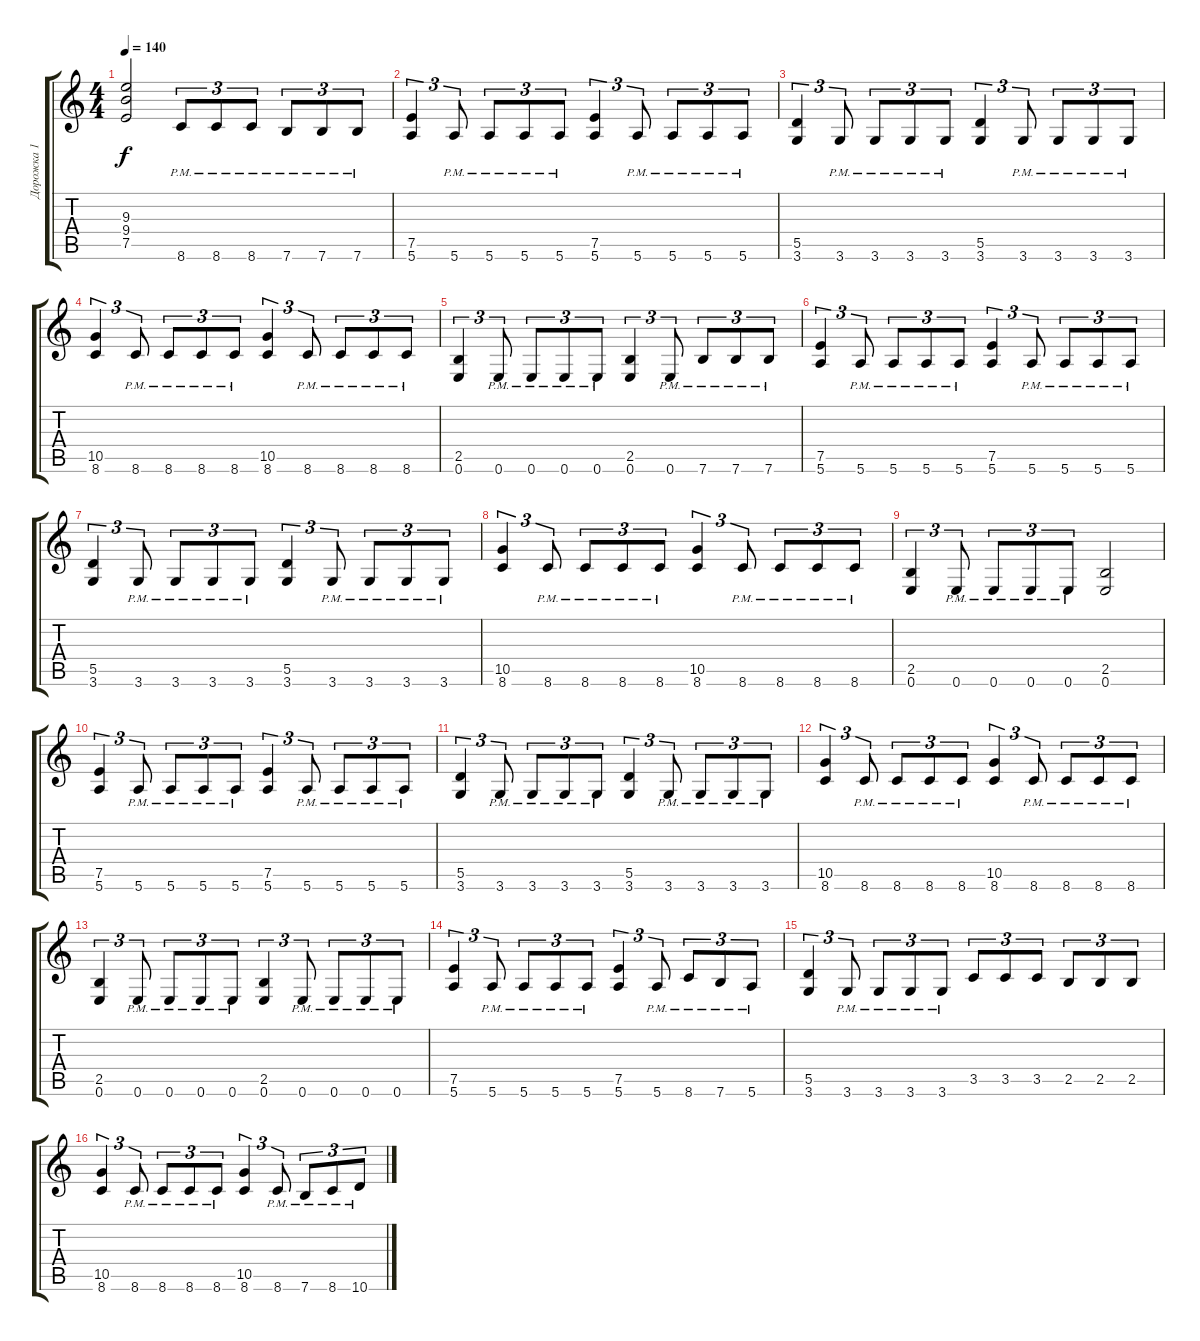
\track ("Дорожка 1" "Дорожка 1") {instrument acousticguitarsteel}
\staff {score tabs}
\tuning (E4 B3 G3 D3 A2 E2) {hide}
\ts (4 4)
\tempo 140
\clef g2
\ks c
(9.3 9.4 7.5).2{dy f} 8.6{pm}.8{tu (3 2)} 8.6{pm}.8{tu (3 2)} 8.6{pm}.8{tu (3 2)} 7.6{pm}.8{tu (3 2)} 7.6{pm}.8{tu (3 2)} 7.6{pm}.8{tu (3 2)} |
(7.5 5.6).4{tu (3 2)} 5.6{pm}.8{tu (3 2)} 5.6{pm}.8{tu (3 2)} 5.6{pm}.8{tu (3 2)} 5.6{pm}.8{tu (3 2)} (7.5 5.6).4{tu (3 2)} 5.6{pm}.8{tu (3 2)} 5.6{pm}.8{tu (3 2)} 5.6{pm}.8{tu (3 2)} 5.6{pm}.8{tu (3 2)} |
(5.5 3.6).4{tu (3 2)} 3.6{pm}.8{tu (3 2)} 3.6{pm}.8{tu (3 2)} 3.6{pm}.8{tu (3 2)} 3.6{pm}.8{tu (3 2)} (5.5 3.6).4{tu (3 2)} 3.6{pm}.8{tu (3 2)} 3.6{pm}.8{tu (3 2)} 3.6{pm}.8{tu (3 2)} 3.6{pm}.8{tu (3 2)} |
(10.5 8.6).4{tu (3 2)} 8.6{pm}.8{tu (3 2)} 8.6{pm}.8{tu (3 2)} 8.6{pm}.8{tu (3 2)} 8.6{pm}.8{tu (3 2)} (10.5 8.6).4{tu (3 2)} 8.6{pm}.8{tu (3 2)} 8.6{pm}.8{tu (3 2)} 8.6{pm}.8{tu (3 2)} 8.6{pm}.8{tu (3 2)} |
(2.5 0.6).4{tu (3 2)} 0.6{pm}.8{tu (3 2)} 0.6{pm}.8{tu (3 2)} 0.6{pm}.8{tu (3 2)} 0.6{pm}.8{tu (3 2)} (2.5 0.6).4{tu (3 2)} 0.6{pm}.8{tu (3 2)} 7.6{pm}.8{tu (3 2)} 7.6{pm}.8{tu (3 2)} 7.6{pm}.8{tu (3 2)} |
(7.5 5.6).4{tu (3 2)} 5.6{pm}.8{tu (3 2)} 5.6{pm}.8{tu (3 2)} 5.6{pm}.8{tu (3 2)} 5.6{pm}.8{tu (3 2)} (7.5 5.6).4{tu (3 2)} 5.6{pm}.8{tu (3 2)} 5.6{pm}.8{tu (3 2)} 5.6{pm}.8{tu (3 2)} 5.6{pm}.8{tu (3 2)} |
(5.5 3.6).4{tu (3 2)} 3.6{pm}.8{tu (3 2)} 3.6{pm}.8{tu (3 2)} 3.6{pm}.8{tu (3 2)} 3.6{pm}.8{tu (3 2)} (5.5 3.6).4{tu (3 2)} 3.6{pm}.8{tu (3 2)} 3.6{pm}.8{tu (3 2)} 3.6{pm}.8{tu (3 2)} 3.6{pm}.8{tu (3 2)} |
(10.5 8.6).4{tu (3 2)} 8.6{pm}.8{tu (3 2)} 8.6{pm}.8{tu (3 2)} 8.6{pm}.8{tu (3 2)} 8.6{pm}.8{tu (3 2)} (10.5 8.6).4{tu (3 2)} 8.6{pm}.8{tu (3 2)} 8.6{pm}.8{tu (3 2)} 8.6{pm}.8{tu (3 2)} 8.6{pm}.8{tu (3 2)} |
(2.5 0.6).4{tu (3 2)} 0.6{pm}.8{tu (3 2)} 0.6{pm}.8{tu (3 2)} 0.6{pm}.8{tu (3 2)} 0.6{pm}.8{tu (3 2)} (2.5 0.6).2 |
(7.5 5.6).4{tu (3 2)} 5.6{pm}.8{tu (3 2)} 5.6{pm}.8{tu (3 2)} 5.6{pm}.8{tu (3 2)} 5.6{pm}.8{tu (3 2)} (7.5 5.6).4{tu (3 2)} 5.6{pm}.8{tu (3 2)} 5.6{pm}.8{tu (3 2)} 5.6{pm}.8{tu (3 2)} 5.6{pm}.8{tu (3 2)} |
(5.5 3.6).4{tu (3 2)} 3.6{pm}.8{tu (3 2)} 3.6{pm}.8{tu (3 2)} 3.6{pm}.8{tu (3 2)} 3.6{pm}.8{tu (3 2)} (5.5 3.6).4{tu (3 2)} 3.6{pm}.8{tu (3 2)} 3.6{pm}.8{tu (3 2)} 3.6{pm}.8{tu (3 2)} 3.6{pm}.8{tu (3 2)} |
(10.5 8.6).4{tu (3 2)} 8.6{pm}.8{tu (3 2)} 8.6{pm}.8{tu (3 2)} 8.6{pm}.8{tu (3 2)} 8.6{pm}.8{tu (3 2)} (10.5 8.6).4{tu (3 2)} 8.6{pm}.8{tu (3 2)} 8.6{pm}.8{tu (3 2)} 8.6{pm}.8{tu (3 2)} 8.6{pm}.8{tu (3 2)} |
(2.5 0.6).4{tu (3 2)} 0.6{pm}.8{tu (3 2)} 0.6{pm}.8{tu (3 2)} 0.6{pm}.8{tu (3 2)} 0.6{pm}.8{tu (3 2)} (2.5 0.6).4{tu (3 2)} 0.6{pm}.8{tu (3 2)} 0.6{pm}.8{tu (3 2)} 0.6{pm}.8{tu (3 2)} 0.6{pm}.8{tu (3 2)} |
(7.5 5.6).4{tu (3 2) instrument overdrivenguitar} 5.6{pm}.8{tu (3 2)} 5.6{pm}.8{tu (3 2)} 5.6{pm}.8{tu (3 2)} 5.6{pm}.8{tu (3 2)} (7.5 5.6).4{tu (3 2)} 5.6{pm}.8{tu (3 2)} 8.6{pm}.8{tu (3 2)} 7.6{pm}.8{tu (3 2)} 5.6{pm}.8{tu (3 2)} |
(5.5 3.6).4{tu (3 2)} 3.6{pm}.8{tu (3 2)} 3.6{pm}.8{tu (3 2)} 3.6{pm}.8{tu (3 2)} 3.6{pm}.8{tu (3 2)} 3.5.8{tu (3 2)} 3.5.8{tu (3 2)} 3.5.8{tu (3 2)} 2.5.8{tu (3 2)} 2.5.8{tu (3 2)} 2.5.8{tu (3 2)} |
(10.5 8.6).4{tu (3 2)} 8.6{pm}.8{tu (3 2)} 8.6{pm}.8{tu (3 2)} 8.6{pm}.8{tu (3 2)} 8.6{pm}.8{tu (3 2)} (10.5 8.6).4{tu (3 2)} 8.6{pm}.8{tu (3 2)} 7.6{pm}.8{tu (3 2)} 8.6{pm}.8{tu (3 2)} 10.6{pm}.8{tu (3 2)}
